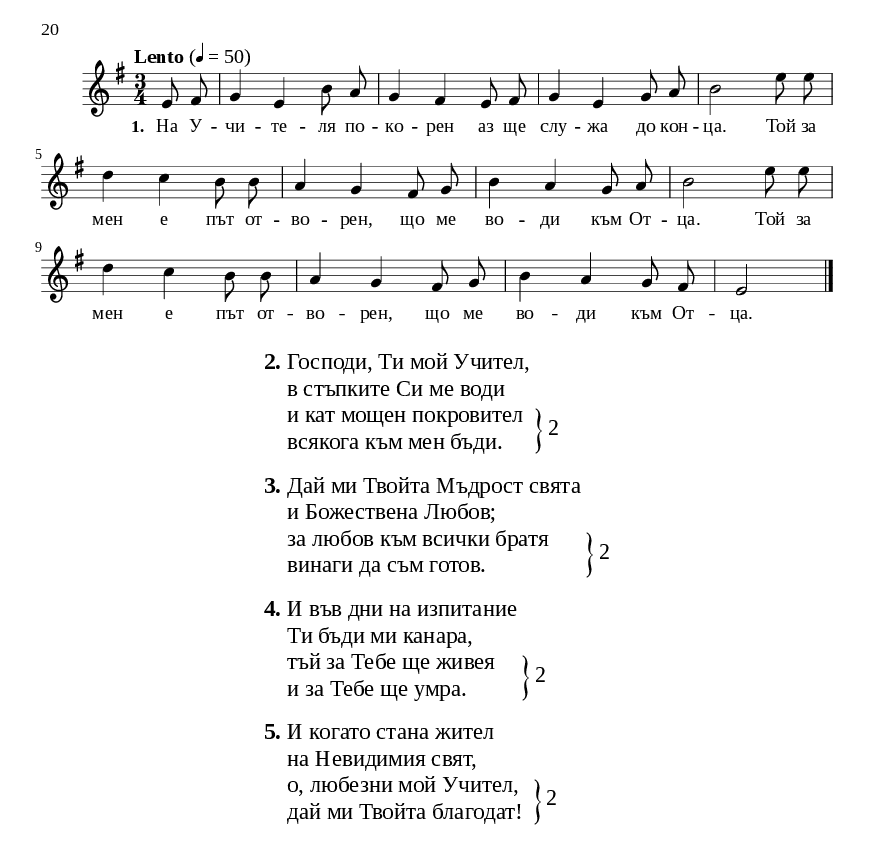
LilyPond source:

\version "2.24.4"

% include paper part and global functions
\include "include/globals.ily"

"rightBraces037" = \markup {
  \column {
    % repeat braces
    \translate #'(0 . -8 )
    \right-brace #22
  }
  \column {
    % repeat numbers
    \translate #'(0 . -8.5 )
    2
  }
}



\bookpart {
  \label #'ref037
  \tocItem \markup "На Учителя"
  \include "include/bookpart-paper.ily"
  \paper {
      print-first-page-number = ##t
      bookpart-level-page-numbering = ##t
  print-page-number = ##t
      first-page-number = #20
}
\score {
    \include "include/score-layout.ily"

    \new Voice \absolute {
      \clef treble
      \key e \minor
      \time 3/4
      \tempoFunc "Lento" 4 "50"
      \autoBeamOff
      \partial 4
      \autoBeamOff
      e'8 fis'8 | g'4 e'4 b'8 a'8 | g'4 fis'4 e'8 fis'8 | g'4 e'4 g'8 a'8 |  b'2 e''8  e''8 \break
      d''4 c''4 b'8 b'8 | a'4 g'4 fis'8 g'8 | b'4 a'4 g'8 a'8 | b'2 e''8 e''8 \break
      | d''4 c''4 b'8 b'8 | a'4 g'4 fis'8 g'8 | b'4 a'4 g'8 fis'8 | e'2 \bar "|."\break
    }

    \addlyrics {
      \set stanza = "1. " На У --  чи -- те -- ля по -- ко -- рен аз ще слу -- жа
      до кон -- ца. Той за мен е път от -- во --
      рен, що ме во -- ди към От -- ца. Той за мен
      е път от -- во -- рен, що ме во -- ди към От -- ца.
    }

    \header {
      title = \titleFunc #'ref_desc_2 "На Учителя" "Na Učitelja"
    }

    \midi{}

  } % score


  \markup \abs-fontsize #11 \override #`(baseline-skip . ,bgCoupletBaselineSkip) {
    \fill-line {
      \column {
        \line {
          \bold "2."
          \column {
            "Господи, Ти мой Учител,"
            "в стъпките Си ме води"
            "и кат мощен покровител"
            "всякога към мен бъди. "
          }\"rightBraces037"
        }
        \vspace #1
        \line {
          \bold "3."
          \column {
            "Дай ми Твойта Мъдрост свята"
            "и Божествена Любов;"
            "за любов към всички братя"
            "винаги да съм готов."
          }\"rightBraces037"
        }
        \vspace #1
        \line {
          \bold "4."
          \column {
            "И във дни на изпитание"
            "Ти бъди ми канара,"
            "тъй за Тебе ще живея "
            "и за Тебе ще умра."
          }\"rightBraces037"
        }
        \vspace #1

        \line {
          \bold "5."
          \column {
            "И когато стана жител "
            "на Невидимия свят, "
            "о, любезни мой Учител,"
            "дай ми Твойта благодат! "
          }\"rightBraces037"
        }
      }
    }
  }

} % bookpart
